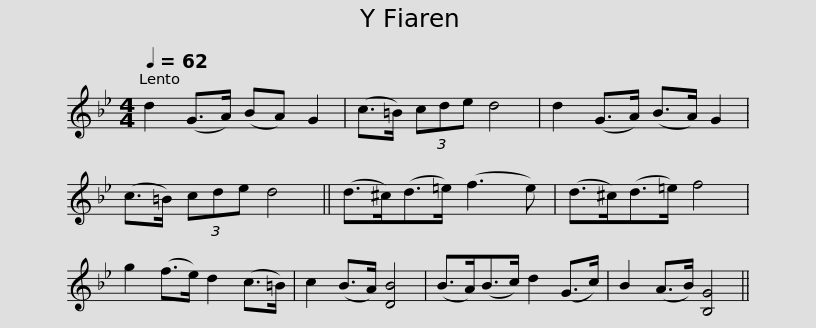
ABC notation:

X:1
L:1/8
Q:1/4=62
M:4/4
I:linebreak $
K:Gmin
V:1 treble
V:1
 d2 (G>A) (BA) G2 | (c>=B) (3cde d4 | d2 (G>A) (B>A) G2 | (c>=B) (3cde d4 || (d>^c)(d>=e) (f3 e) | %5
 (d>^c)(d>=e) f4 |$ g2 (f>e) d2 (c>=B) | c2 (B>A) [DB]4 | (B>A)(B>c) d2 (G>c) | B2 (A>B) [B,G]4 || %10
